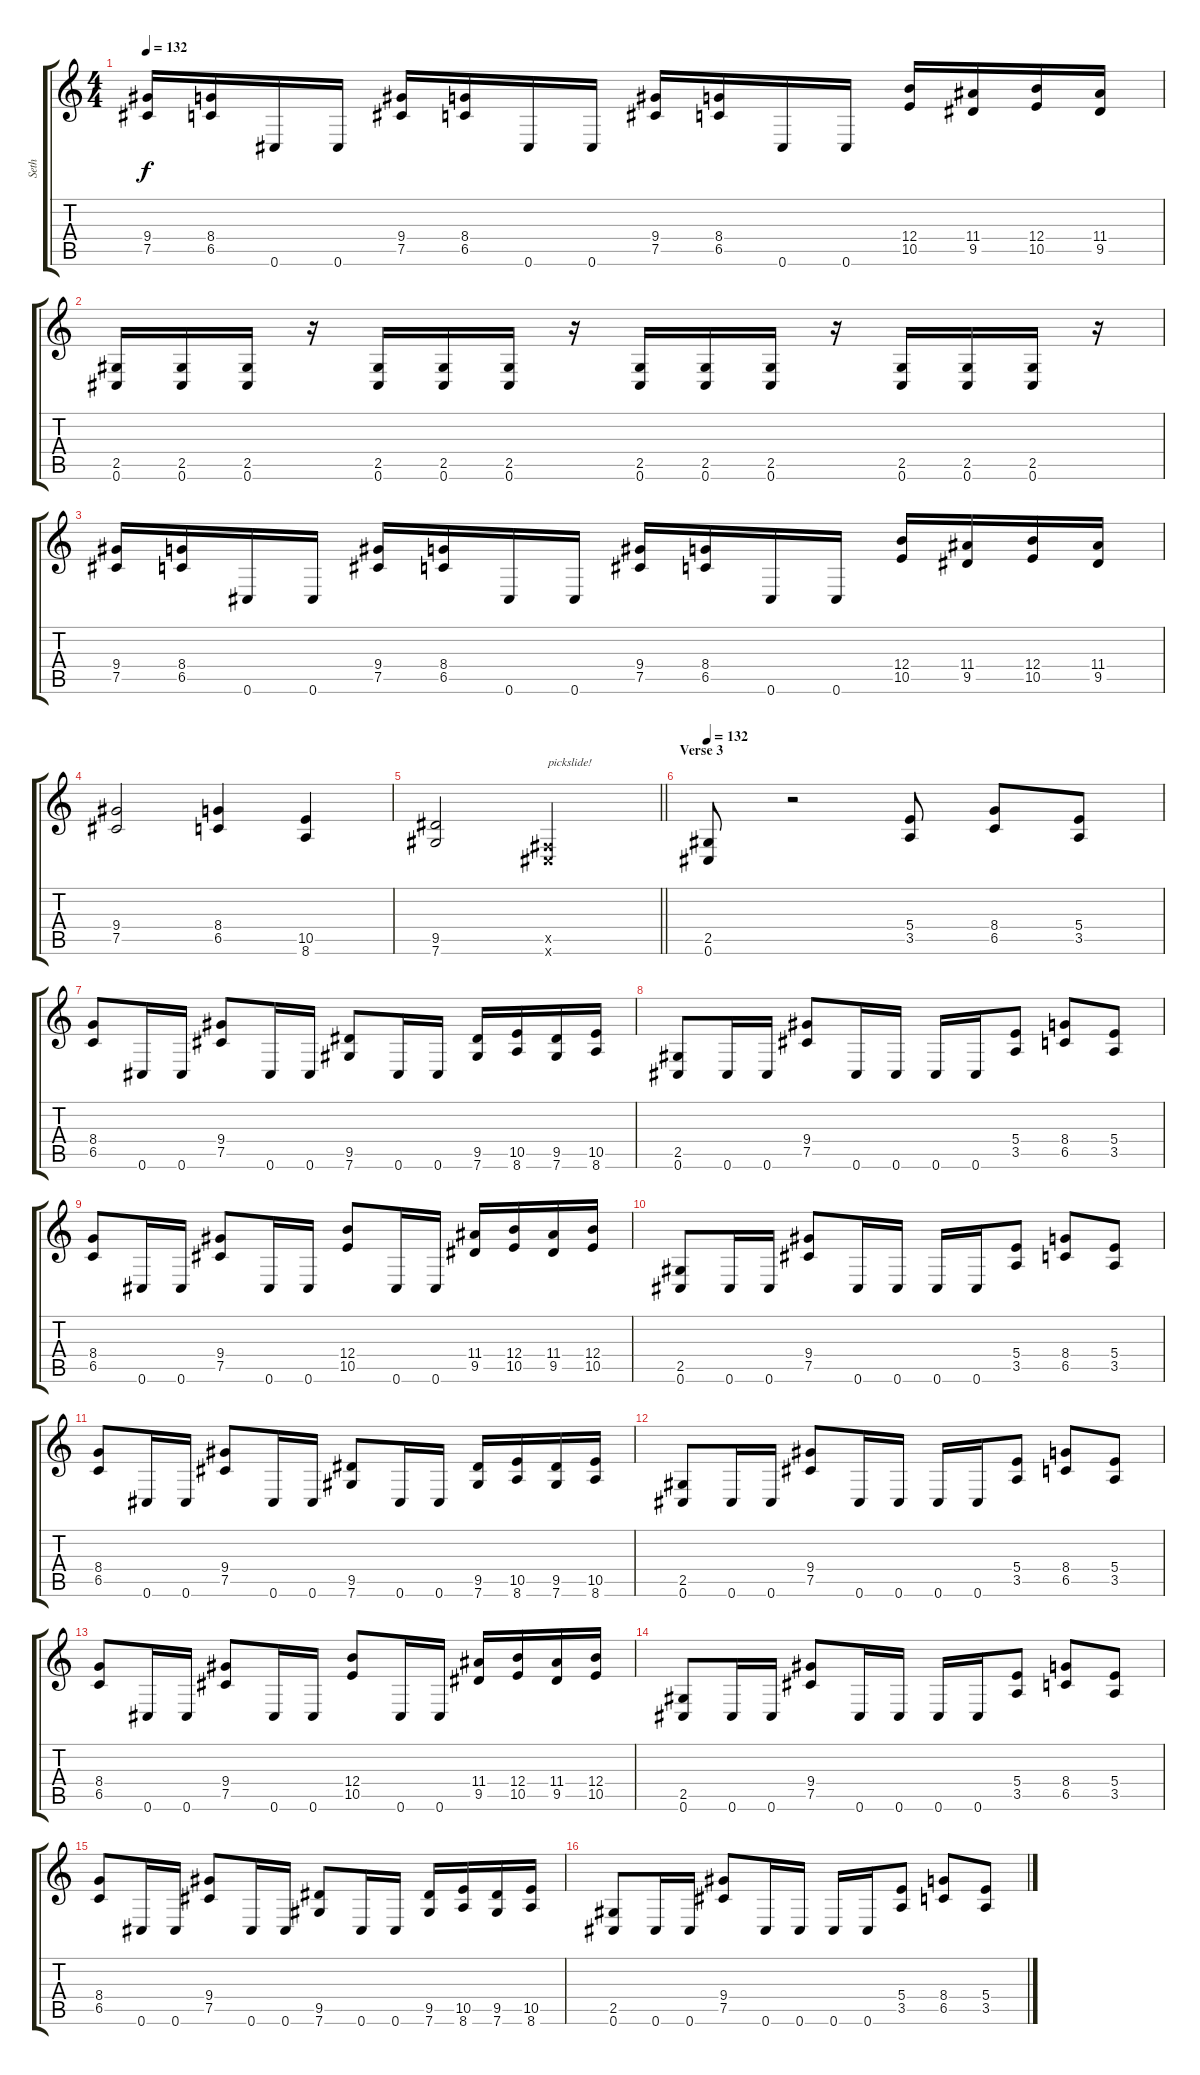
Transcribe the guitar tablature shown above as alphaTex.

\track ("Seth" "Seth") {instrument distortionguitar}
\staff {score tabs}
\tuning (Db4 Ab3 E3 B2 Gb2 Db2) {hide}
\ts (4 4)
\tempo 132
\clef g2
\ks c
(9.4 7.5).16{dy f} (8.4 6.5).16 0.6.16 0.6.16 (9.4 7.5).16 (8.4 6.5).16 0.6.16 0.6.16 (9.4 7.5).16 (8.4 6.5).16 0.6.16 0.6.16 (12.4 10.5).16 (11.4 9.5).16 (12.4 10.5).16 (11.4 9.5).16 |
(2.5 0.6).16 (2.5 0.6).16 (2.5 0.6).16 r.16 (2.5 0.6).16 (2.5 0.6).16 (2.5 0.6).16 r.16 (2.5 0.6).16 (2.5 0.6).16 (2.5 0.6).16 r.16 (2.5 0.6).16 (2.5 0.6).16 (2.5 0.6).16 r.16 |
(9.4 7.5).16 (8.4 6.5).16 0.6.16 0.6.16 (9.4 7.5).16 (8.4 6.5).16 0.6.16 0.6.16 (9.4 7.5).16 (8.4 6.5).16 0.6.16 0.6.16 (12.4 10.5).16 (11.4 9.5).16 (12.4 10.5).16 (11.4 9.5).16 |
(9.4 7.5).2 (8.4 6.5).4 (10.5 8.6).4 |
\barLineRight lightlight
(9.5 7.6).2 (0.5{x} 0.6{x}).2{txt "pickslide!"} |
\section ("" "Verse 3")
\tempo 132
(2.5 0.6).8 r.2 (5.4 3.5).8 (8.4 6.5).8 (5.4 3.5).8 |
(8.4 6.5).8 0.6.16 0.6.16 (9.4 7.5).8 0.6.16 0.6.16 (9.5 7.6).8 0.6.16 0.6.16 (9.5 7.6).16 (10.5 8.6).16 (9.5 7.6).16 (10.5 8.6).16 |
(2.5 0.6).8 0.6.16 0.6.16 (9.4 7.5).8 0.6.16 0.6.16 0.6.16 0.6.16 (5.4 3.5).8 (8.4 6.5).8 (5.4 3.5).8 |
(8.4 6.5).8 0.6.16 0.6.16 (9.4 7.5).8 0.6.16 0.6.16 (12.4 10.5).8 0.6.16 0.6.16 (11.4 9.5).16 (12.4 10.5).16 (11.4 9.5).16 (12.4 10.5).16 |
(2.5 0.6).8 0.6.16 0.6.16 (9.4 7.5).8 0.6.16 0.6.16 0.6.16 0.6.16 (5.4 3.5).8 (8.4 6.5).8 (5.4 3.5).8 |
(8.4 6.5).8 0.6.16 0.6.16 (9.4 7.5).8 0.6.16 0.6.16 (9.5 7.6).8 0.6.16 0.6.16 (9.5 7.6).16 (10.5 8.6).16 (9.5 7.6).16 (10.5 8.6).16 |
(2.5 0.6).8 0.6.16 0.6.16 (9.4 7.5).8 0.6.16 0.6.16 0.6.16 0.6.16 (5.4 3.5).8 (8.4 6.5).8 (5.4 3.5).8 |
(8.4 6.5).8 0.6.16 0.6.16 (9.4 7.5).8 0.6.16 0.6.16 (12.4 10.5).8 0.6.16 0.6.16 (11.4 9.5).16 (12.4 10.5).16 (11.4 9.5).16 (12.4 10.5).16 |
(2.5 0.6).8 0.6.16 0.6.16 (9.4 7.5).8 0.6.16 0.6.16 0.6.16 0.6.16 (5.4 3.5).8 (8.4 6.5).8 (5.4 3.5).8 |
(8.4 6.5).8 0.6.16 0.6.16 (9.4 7.5).8 0.6.16 0.6.16 (9.5 7.6).8 0.6.16 0.6.16 (9.5 7.6).16 (10.5 8.6).16 (9.5 7.6).16 (10.5 8.6).16 |
(2.5 0.6).8 0.6.16 0.6.16 (9.4 7.5).8 0.6.16 0.6.16 0.6.16 0.6.16 (5.4 3.5).8 (8.4 6.5).8 (5.4 3.5).8
